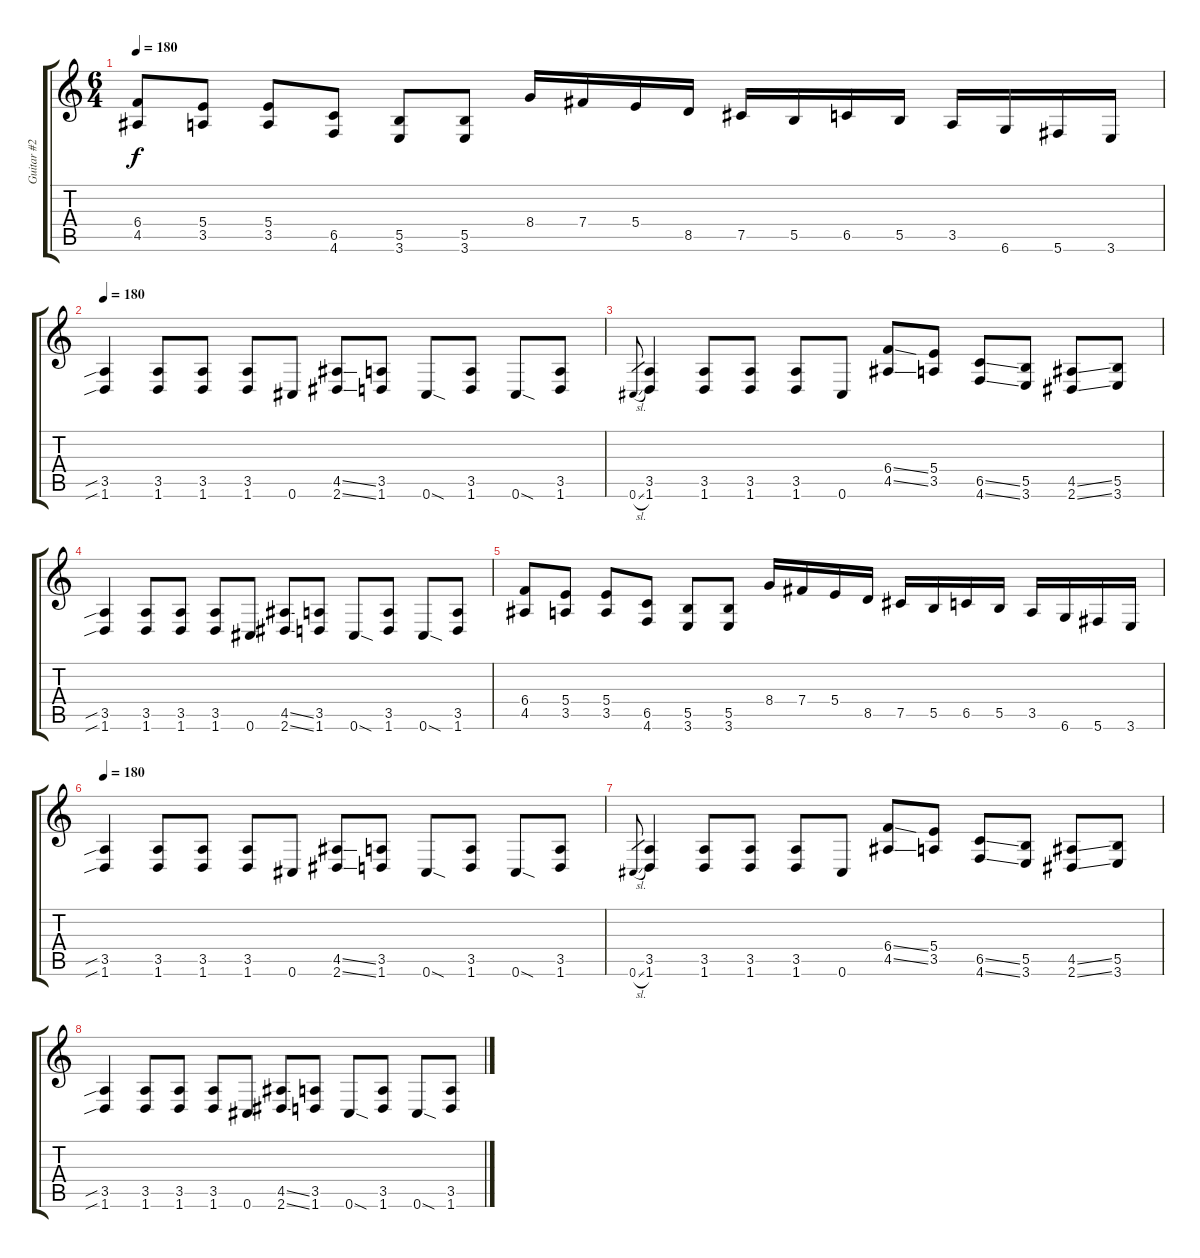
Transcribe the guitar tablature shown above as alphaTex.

\track ("Guitar #2" "Guitar #2") {instrument distortionguitar}
\staff {score tabs}
\tuning (Db4 Ab3 E3 B2 Gb2 Db2) {hide}
\ts (6 4)
\tempo 180
\clef g2
\ks c
(6.4 4.5).8{dy f} (5.4 3.5).8 (5.4 3.5).8 (6.5 4.6).8 (5.5 3.6).8 (5.5 3.6).8 8.4.16 7.4.16 5.4.16 8.5.16 7.5.16 5.5.16 6.5.16 5.5.16 3.5.16 6.6.16 5.6.16 3.6.16 |
\tempo 180
(3.5{sib} 1.6{sib}).4 (3.5 1.6).8 (3.5 1.6).8 (3.5 1.6).8 0.6.8 (4.5{ss} 2.6{ss}).8 (3.5 1.6).8 0.6{sod}.8 (3.5 1.6).8 0.6{sod}.8 (3.5 1.6).8 |
0.6{sl}.8{gr} (3.5 1.6).4 (3.5 1.6).8 (3.5 1.6).8 (3.5 1.6).8 0.6.8 (6.4{ss} 4.5{ss}).8 (5.4 3.5).8 (6.5{ss} 4.6{ss}).8 (5.5 3.6).8 (4.5{ss} 2.6{ss}).8 (5.5 3.6).8 |
(3.5{sib} 1.6{sib}).4 (3.5 1.6).8 (3.5 1.6).8 (3.5 1.6).8 0.6.8 (4.5{ss} 2.6{ss}).8 (3.5 1.6).8 0.6{sod}.8 (3.5 1.6).8 0.6{sod}.8 (3.5 1.6).8 |
(6.4 4.5).8 (5.4 3.5).8 (5.4 3.5).8 (6.5 4.6).8 (5.5 3.6).8 (5.5 3.6).8 8.4.16 7.4.16 5.4.16 8.5.16 7.5.16 5.5.16 6.5.16 5.5.16 3.5.16 6.6.16 5.6.16 3.6.16 |
\tempo 180
(3.5{sib} 1.6{sib}).4 (3.5 1.6).8 (3.5 1.6).8 (3.5 1.6).8 0.6.8 (4.5{ss} 2.6{ss}).8 (3.5 1.6).8 0.6{sod}.8 (3.5 1.6).8 0.6{sod}.8 (3.5 1.6).8 |
0.6{sl}.8{gr} (3.5 1.6).4 (3.5 1.6).8 (3.5 1.6).8 (3.5 1.6).8 0.6.8 (6.4{ss} 4.5{ss}).8 (5.4 3.5).8 (6.5{ss} 4.6{ss}).8 (5.5 3.6).8 (4.5{ss} 2.6{ss}).8 (5.5 3.6).8 |
(3.5{sib} 1.6{sib}).4 (3.5 1.6).8 (3.5 1.6).8 (3.5 1.6).8 0.6.8 (4.5{ss} 2.6{ss}).8 (3.5 1.6).8 0.6{sod}.8 (3.5 1.6).8 0.6{sod}.8 (3.5 1.6).8
